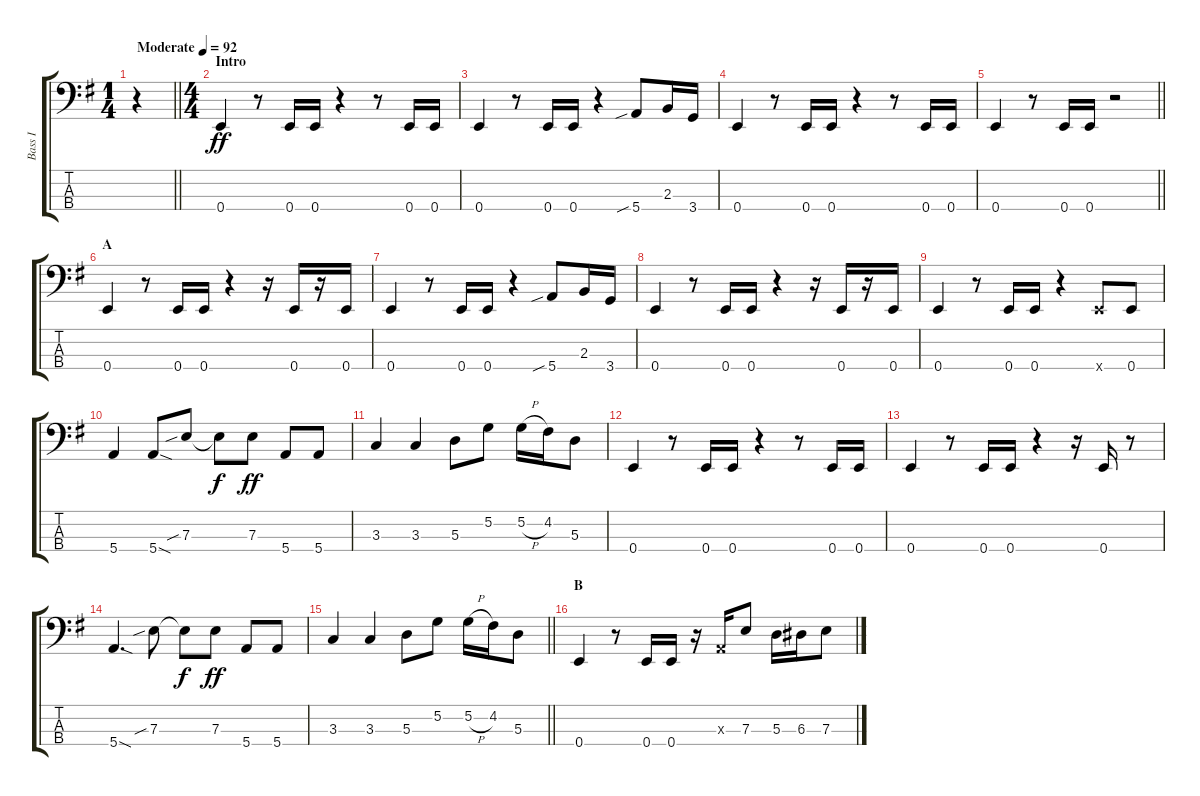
\track ("Bass I" "Bass I") {instrument electricbasspick}
\staff {score tabs}
\tuning (G2 D2 A1 E1) {hide}
\ts (1 4)
\tempo (92 "Moderate")
\clef f4
\barLineRight lightlight
\ks g
r.4{dy ff instrument electricbasspick} |
\ts (4 4)
\section ("" "Intro")
0.4.4 r.8 0.4.16 0.4.16 r.4 r.8 0.4.16 0.4.16 |
0.4.4 r.8 0.4.16 0.4.16 r.4 5.4{sib}.8 2.3.16 3.4.16 |
0.4.4 r.8 0.4.16 0.4.16 r.4 r.8 0.4.16 0.4.16 |
\barLineRight lightlight
0.4.4 r.8 0.4.16 0.4.16 r.2 |
\section ("" "A")
0.4.4 r.8 0.4.16 0.4.16 r.4 r.16 0.4.16 r.16 0.4.16 |
0.4.4 r.8 0.4.16 0.4.16 r.4 5.4{sib}.8 2.3.16 3.4.16 |
0.4.4 r.8 0.4.16 0.4.16 r.4 r.16 0.4.16 r.16 0.4.16 |
0.4.4 r.8 0.4.16 0.4.16 r.4 0.4{x}.8 0.4.8 |
5.4.4 5.4{sod}.8 7.3{sib}.8 7.3{t}.8{dy f} 7.3.8{dy ff} 5.4.8 5.4.8 |
3.3.4 3.3.4 5.3.8 5.2.8 5.2{h}.16 4.2.16 5.3.8 |
0.4.4 r.8 0.4.16 0.4.16 r.4 r.8 0.4.16 0.4.16 |
0.4.4 r.8 0.4.16 0.4.16 r.4 r.16 0.4.16 r.8 |
5.4{sod}.4{d} 7.3{sib}.8 7.3{t}.8{dy f} 7.3.8{dy ff} 5.4.8 5.4.8 |
\barLineRight lightlight
3.3.4 3.3.4 5.3.8 5.2.8 5.2{h}.16 4.2.16 5.3.8 |
\section ("" "B")
0.4.4 r.8 0.4.16 0.4.16 r.16 0.3{x}.16 7.3.8 5.3.16 6.3.16 7.3.8
